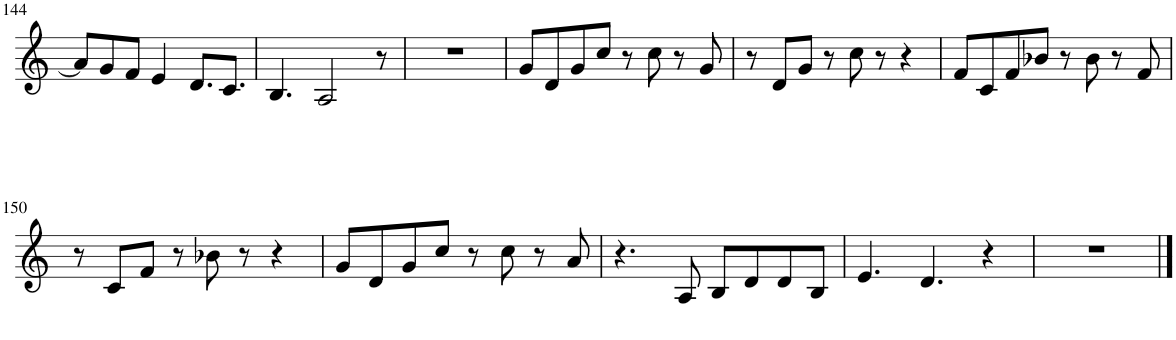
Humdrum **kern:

**kern
*part1
*staff1
*I"Piano
*I'Pno.
!!LO:PB:g=z
*clefG2
*k[]
*M4/4
=144
8a/L]
8g/
8f/J
4e/
8.d/L
8.c/J
=145
4.B/
2A/
8r
=146
1r
=147
8g/L
8d/
8g/
8cc/J
8r
8cc\
8r
8g/
=148
8r
8d/L
8g/J
8r
8cc\
8r
4r
=149
8f/L
8c/
8f/
8b-X/J
8r
8b-\
8r
8f/
!!LO:LB:g=z
=150
8r
8c/L
8f/J
8r
8b-X\
8r
4r
=151
8g/L
8d/
8g/
8cc/J
8r
8cc\
8r
8a/
=152
4.r
8A/
8B/L
8d/
8d/
8B/J
=153
4.e/
4.d/
4r
=154
1r
==
*-
